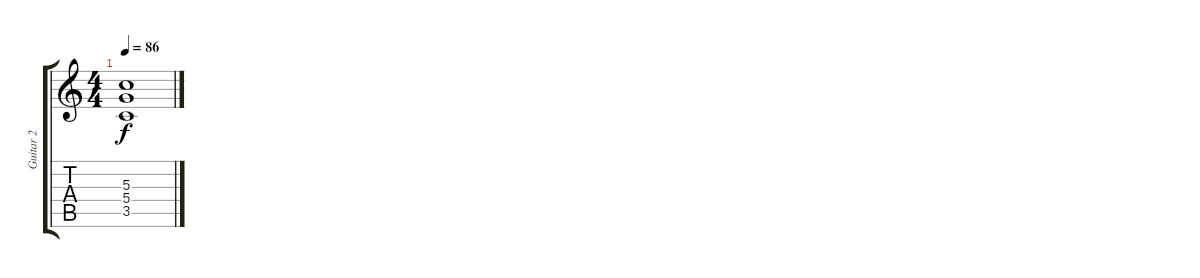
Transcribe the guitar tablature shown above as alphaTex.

\track ("Guitar 2" "Guitar 2") {instrument distortionguitar}
\staff {score tabs}
\tuning (E4 B3 G3 D3 A2 E2) {hide}
\ts (4 4)
\tempo 86
\clef g2
\ks c
(5.3 5.4 3.5).1{dy f}
